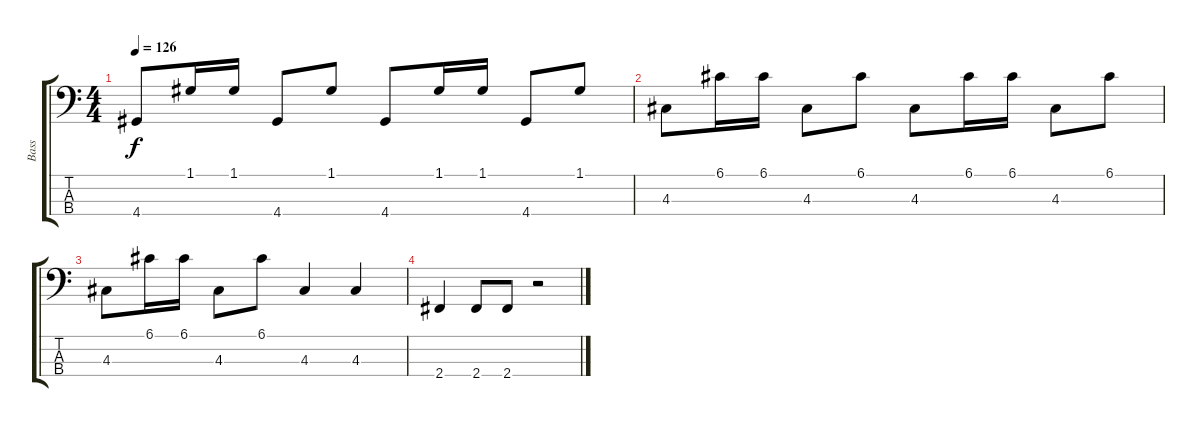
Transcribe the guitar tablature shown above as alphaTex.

\track ("Bass" "Bass") {instrument electricbassfinger}
\staff {score tabs}
\tuning (G2 D2 A1 E1) {hide}
\ts (4 4)
\tempo 126
\clef f4
\ks c
4.4.8{dy f} 1.1.16 1.1.16 4.4.8 1.1.8 4.4.8 1.1.16 1.1.16 4.4.8 1.1.8 |
4.3.8 6.1.16 6.1.16 4.3.8 6.1.8 4.3.8 6.1.16 6.1.16 4.3.8 6.1.8 |
4.3.8 6.1.16 6.1.16 4.3.8 6.1.8 4.3.4 4.3.4 |
2.4.4 2.4.8 2.4.8 r.2
